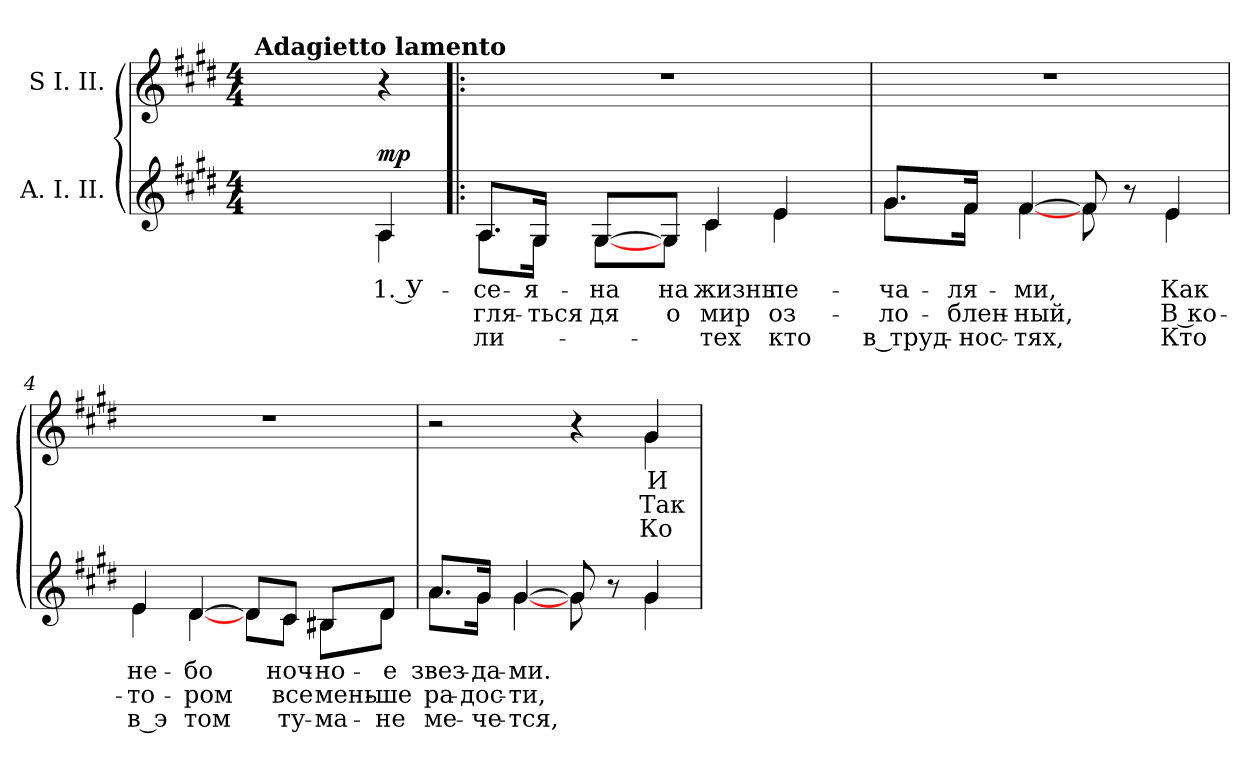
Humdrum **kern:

**kern	**text	**text	**text	**dynam	**kern	**text	**text	**text
*part2	*part2	*part2	*part2	*part2	*part1	*part1	*part1	*part1
*staff2	*staff2	*staff2	*staff2	*staff2	*staff1	*staff1	*staff1	*staff1
*I"A. I.  II.	*	*	*	*	*I"S I.  II.	*	*	*
!!LO:PB:g=z
*clefG2	*	*	*	*	*clefG2	*	*	*
*k[f#c#g#d#]	*	*	*	*	*k[f#c#g#d#]	*	*	*
*c#:	*	*	*	*	*c#:	*	*	*
*M4/4	*	*	*	*	*M4/4	*	*	*
=1	=1	=1	=1	=1	=1	=1	=1	=1
*^	*	*	*	*	*	*	*	*
!	!	!	!	!	!	!LO:TX:a:B:t=Adagietto lamento	!	!	!
2.ryy	2.ryy	.	.	.	.	2.ryy	.	.	.
!	!	!LO:LY:b:color=#000000	!	!	!	!	!	!	!
4Ai/	4Ai\	1. У-	.	.	mp	4r	.	.	.
=2!|:	=2!|:	=2!|:	=2!|:	=2!|:	=2!|:	=2!|:	=2!|:	=2!|:	=2!|:
!	!	!LO:LY:b:color=#000000	!LO:LY:b:color=#000000	!LO:LY:b:color=#000000	!	!	!	!	!
*	*	*	*	*	*	*^	*	*	*
8.Ai/L	8.Ai\L	-се-	гля-	ли-	.	1r	4ryy	.	.	.
!	!	!LO:LY:b:color=#000000	!LO:LY:b:color=#000000	!	!	!	!	!	!	!
16G#i/Jk	16G#i\Jk	-я-	-ться	.	.	.	.	.	.	.
!	!	!LO:LY:b:color=#000000	!LO:LY:b:color=#000000	!	!	!	!	!	!	!
[>8G#i/L	[<8G#i\L	-на	-дя	.	.	.	16ryy	.	.	.
.	.	.	.	.	.	.	32ryy	.	.	.
.	.	.	.	.	.	.	128ryy	.	.	.
.	.	.	.	.	.	.	1024ryy	.	.	.
*	*	*	*	*	*	*MM72	*	*	*	*
.	.	.	.	.	.	.	2ryy	.	.	.
!	!	!LO:LY:b:color=#000000	!LO:LY:b:color=#000000	!	!	!	!	!	!	!
8G#i/J]	8G#i\J	на	о	.	.	.	.	.	.	.
!	!	!LO:LY:b:color=#000000	!LO:LY:b:color=#000000	!LO:LY:b:color=#000000	!	!	!	!	!	!
4c#i/	4c#i\	жизнь	мир	тех	.	.	.	.	.	.
!	!	!LO:LY:b:color=#000000	!LO:LY:b:color=#000000	!LO:LY:b:color=#000000	!	!	!	!	!	!
4ei/	4ei\	пе-	оз-	кто	.	.	.	.	.	.
.	.	.	.	.	.	.	8ryy	.	.	.
.	.	.	.	.	.	.	64ryy	.	.	.
.	.	.	.	.	.	.	256..ryy	.	.	.
*	*	*	*	*	*	*v	*v	*	*	*
=3	=3	=3	=3	=3	=3	=3	=3	=3	=3
*	*	*	*	*	*	*^	*	*	*
!	!	!LO:LY:b:color=#000000	!LO:LY:b:color=#000000	!LO:LY:b:color=#000000	!	!	!	!	!	!
*	*	*	*	*	*	*v	*v	*	*	*
8.g#i/L	8.g#i\L	-ча-	-ло-	в труд-	.	1r	.	.	.
!	!	!LO:LY:b:color=#000000	!LO:LY:b:color=#000000	!LO:LY:b:color=#000000	!	!	!	!	!
16f#i/Jk	16f#i\Jk	-ля-	-блен-	-нос-	.	.	.	.	.
!	!	!LO:LY:b:color=#000000	!LO:LY:b:color=#000000	!LO:LY:b:color=#000000	!	!	!	!	!
[>4f#i/	[<4f#i\	-ми,	-ный,	-тях,	.	.	.	.	.
8f#i/]	8f#i\	.	.	.	.	.	.	.	.
8r	8ryy	.	.	.	.	.	.	.	.
!	!	!LO:LY:b:color=#000000	!LO:LY:b:color=#000000	!LO:LY:b:color=#000000	!	!	!	!	!
4ei/	4ei\	Как	В ко-	Кто	.	.	.	.	.
=4	=4	=4	=4	=4	=4	=4	=4	=4	=4
!	!	!LO:LY:b:color=#000000	!LO:LY:b:color=#000000	!LO:LY:b:color=#000000	!	!	!	!	!
4ei/	4ei\	не-	-то-	в э	.	1r	.	.	.
!	!	!LO:LY:b:color=#000000	!LO:LY:b:color=#000000	!LO:LY:b:color=#000000	!	!	!	!	!
[>4d#i/	[<4d#i\	-бо	-ром	том	.	.	.	.	.
8d#i/L]	8d#i\L	.	.	.	.	.	.	.	.
!	!	!LO:LY:b:color=#000000	!LO:LY:b:color=#000000	!LO:LY:b:color=#000000	!	!	!	!	!
8c#i/J	8c#i\J	ноч-	все	ту-	.	.	.	.	.
!	!	!LO:LY:b:color=#000000	!LO:LY:b:color=#000000	!LO:LY:b:color=#000000	!	!	!	!	!
8B#Xi/L	8B#i\L	-но-	мень-	-ма-	.	.	.	.	.
!	!	!LO:LY:b:color=#000000	!LO:LY:b:color=#000000	!LO:LY:b:color=#000000	!	!	!	!	!
8d#i/J	8d#i\J	-е	-ше	-не	.	.	.	.	.
=5	=5	=5	=5	=5	=5	=5	=5	=5	=5
!	!	!LO:LY:b:color=#000000	!LO:LY:b:color=#000000	!LO:LY:b:color=#000000	!	!	!	!	!
*	*	*	*	*	*	*^	*	*	*
8.ai/L	8.ai\L	звез-	ра-	ме-	.	2r	2.ryy	.	.	.
!	!	!LO:LY:b:color=#000000	!LO:LY:b:color=#000000	!LO:LY:b:color=#000000	!	!	!	!	!	!
16g#i/Jk	16g#i\Jk	-да-	-дос-	-че-	.	.	.	.	.	.
!	!	!LO:LY:b:color=#000000	!LO:LY:b:color=#000000	!LO:LY:b:color=#000000	!	!	!	!	!	!
[>4g#i/	[<4g#i\	-ми.	-ти,	-тся,	.	.	.	.	.	.
8g#i/]	8g#i\	.	.	.	.	4r	.	.	.	.
8r	8ryy	.	.	.	.	.	.	.	.	.
!	!	!	!	!	!	!	!	!LO:LY:b:color=#000000	!LO:LY:b:color=#000000	!LO:LY:b:color=#000000
4g#i/	4g#i\	.	.	.	.	4g#i/	4g#i\	И	Так	Ко-
*v	*v	*	*	*	*	*	*	*	*	*
*	*	*	*	*	*v	*v	*	*	*
=	=	=	=	=	=	=	=	=
*-	*-	*-	*-	*-	*-	*-	*-	*-
